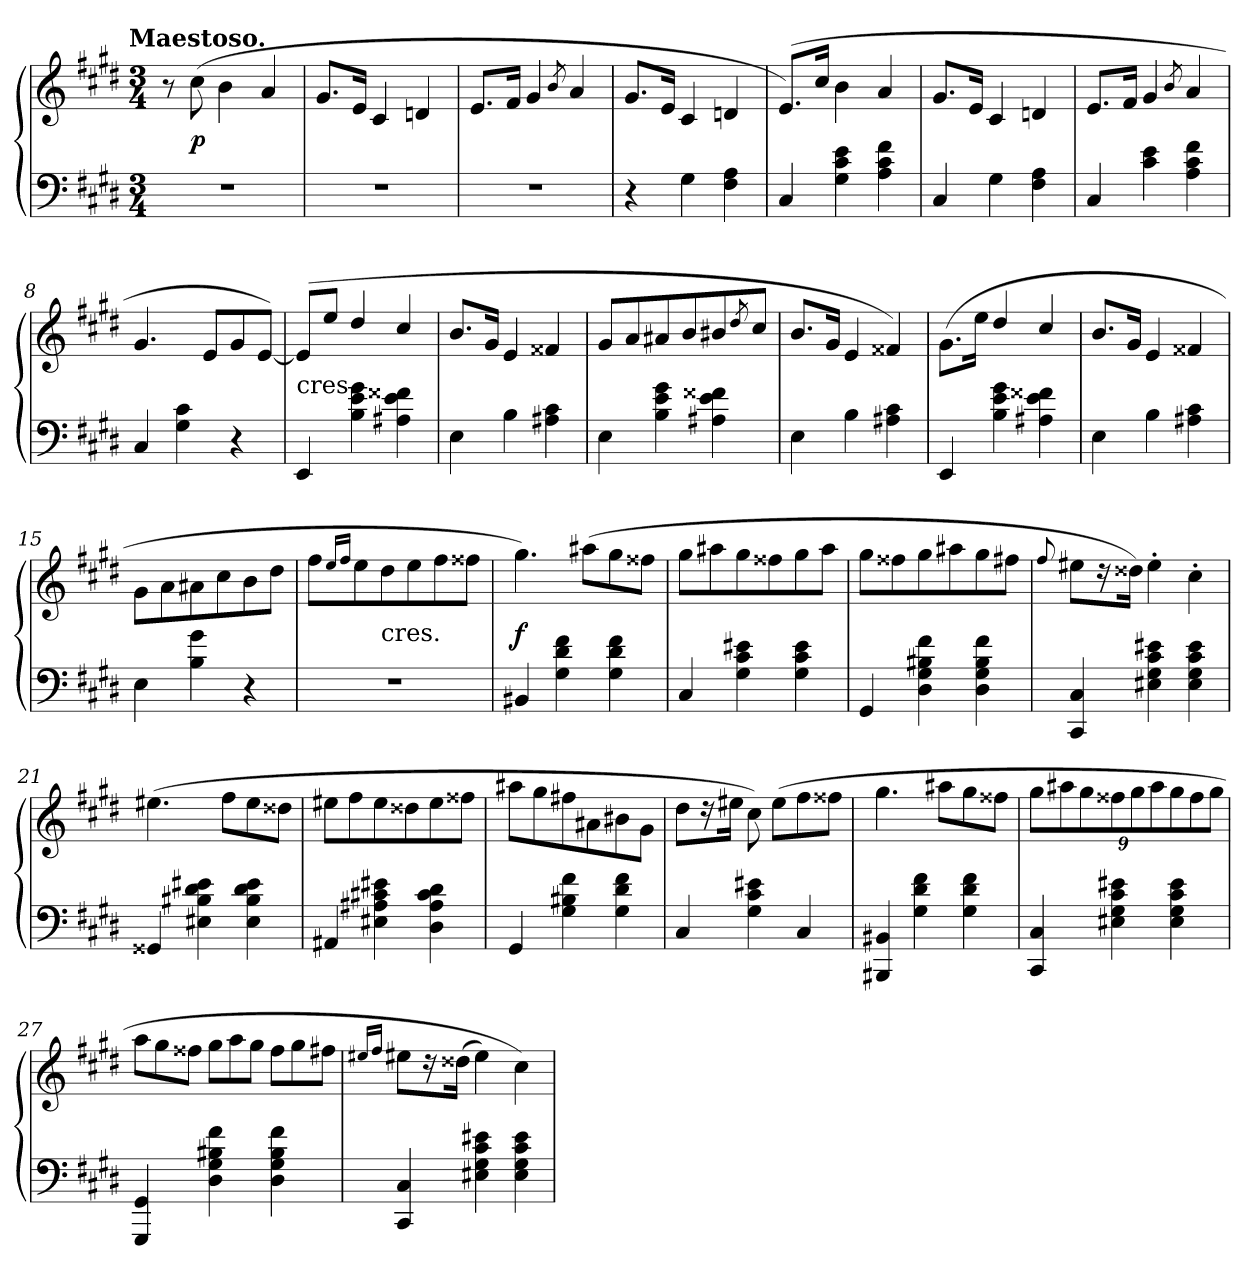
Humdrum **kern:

**kern	**kern	**dynam
*part1	*part1	*part1
*staff2	*staff1	*staff1/2
*clefF4	*clefG2	*
*k[f#c#g#d#]	*k[f#c#g#d#]	*
*c#:	*c#:	*
!!LO:TX:omd:t=Maestoso.
*M3/4	*M3/4	*
=1	=1	=1
2.r	8r	.
.	(>8cc#	p
.	4b	.
.	4a/	.
=2	=2	=2
2.r	8.g#L	.
.	16eJk	.
.	4c#	.
.	4dn	.
=3	=3	=3
2.r	8.eL	.
.	16f#Jk	.
.	4g#	.
.	8qb/	.
.	4a	.
=4	=4	=4
4r	8.g#L	.
.	16eJk	.
4G#	4c#	.
4A 4F#	4dn	.
=5	=5	=5
4C#/	(>8.eL)	.
.	16cc#Jk	.
4e 4c# 4G#	4b\	.
4f# 4c# 4A	4a	.
=6	=6	=6
4C#/	8.g#L	.
.	16eJk	.
4G#	4c#	.
4A 4F#	4dn	.
=7	=7	=7
4C#/	8.eL	.
.	16f#Jk	.
4e 4c#	4g#	.
.	8qb/	.
4f# 4c# 4A	4a	.
=8	=8	=8
4C#/	4.g#	.
4c# 4G#	.	.
.	8eL	.
4r	8g#	.
.	[8eJ)	.
=9	=9	=9
!	!LO:TX:c:t=cres.	!
4EE	(>8e/L]	.
.	8ee\J	.
4g#\ 4e\ 4B\	4dd#/	.
4f##X\ 4e\ 4A#X\	4cc#/	.
=10	=10	=10
4E	8.bL	.
.	16g#Jk	.
4B	4e	.
4c# 4A#X	4f##X	.
=11	=11	=11
4E	8g#L	.
.	8a	.
4g#\ 4e\ 4B\	8a#X/	.
.	8b/	.
4f##X\ 4e\ 4A#X\	8b#X/	.
.	8qdd#/	.
.	8cc#/J	.
=12	=12	=12
4E	8.bL	.
.	16g#Jk	.
4B	4e	.
4c# 4A#X	4f##X)	.
=13	=13	=13
4EE	(>8.g#\L	.
.	16eeJk	.
4g#\ 4e\ 4B\	4dd#/	.
4f##X\ 4e\ 4A#X\	4cc#/	.
=14	=14	=14
4E	8.bL	.
.	16g#Jk	.
4B	4e	.
4c# 4A#X	4f##X	.
=15	=15	=15
4E	8g#\L	.
.	8a	.
4g# 4B	8a#X	.
.	8cc#	.
4r	8b	.
.	8dd#J	.
=16	=16	=16
2.r	8ff#L	.
.	16qee/LL	.
.	16qff#/JJ	.
.	8ee	.
!	!LO:TX:c:t=cres.	!
.	8dd#	.
.	8ee	.
.	8ff#	.
.	8ff##XJ	.
=17	=17	=17
4BB#X	4.gg#)	f
4f# 4d# 4G#	.	.
.	(>8aa#XL	.
4f# 4d# 4G#	8gg#	.
.	8ff##XJ	.
=18	=18	=18
4C#	8gg#L	.
.	8aa#X	.
4e#X 4c# 4G#	8gg#	.
.	8ff##X	.
4e# 4c# 4G#	8gg#	.
.	8aa#J	.
=19	=19	=19
4GG#	8gg#L	.
.	8ff##X	.
4f# 4B#X 4G# 4D#	8gg#	.
.	8aa#X	.
4f# 4B# 4G# 4D#	8gg#	.
.	8ff#XJ	.
=20	=20	=20
.	8qqff#/	.
4C# 4CC#	8ee#XL	.
.	16r	.
.	16dd##XJk)	.
4e#X 4c# 4G# 4E#X	4ee#'	.
4e# 4c# 4G# 4E#	4cc#'	.
=21	=21	=21
4GG##X	(>4.ee#X	.
4e#X 4d# 4B#X 4E#X	.	.
.	8ff#L	.
4e# 4d# 4B# 4E#	8ee#	.
.	8dd##XJ	.
=22	=22	=22
4AA#X	8ee#XL	.
.	8ff#	.
4e#X 4c#X 4A#X 4E#X	8ee#	.
.	8dd##X	.
4d# 4c# 4A# 4D#	8ee#	.
.	8ff##XJ	.
=23	=23	=23
4GG#	8aa#XL	.
.	8gg#	.
4f# 4B#X 4G#	8ff#X	.
.	8a#X	.
4f# 4d# 4G#	8b#X	.
.	8g#J	.
=24	=24	=24
4C#	8dd#L	.
.	16r	.
.	16ee#XJk	.
4e#X 4c# 4G#	8cc#)	.
.	(>8ee#L	.
4C#	8ff#	.
.	8ff##XJ	.
=25	=25	=25
4BB#X 4BBB#X	4.gg#	.
4f# 4d# 4G#	.	.
.	8aa#XL	.
4f# 4d# 4G#	8gg#	.
.	8ff##XJ	.
=26	=26	=26
*	*Xbrackettup	*
4C# 4CC#	12gg#L	.
.	12aa#X	.
.	12gg#	.
4e#X 4c# 4G# 4E#X	12ff##X	.
.	12gg#	.
.	12aa#	.
4e# 4c# 4G# 4E#	12gg#	.
.	12ff##	.
.	12gg#J	.
=27	=27	=27
*	*Xtuplet	*
4GG# 4GGG#	12aaL	.
.	12gg#	.
.	12ff##XJ	.
4f# 4B#X 4G# 4D#	12gg#L	.
.	12aa	.
.	12gg#J	.
4f# 4B# 4G# 4D#	12ff##L	.
.	12gg#	.
.	12ff#XJ	.
=28	=28	=28
.	16qee#X/LL	.
.	16qff#/JJ	.
4C# 4CC#	8ee#L	.
.	16r	.
.	(>16dd##XJk	.
4e#X 4c# 4G# 4E#X	4ee#)	.
4e# 4c# 4G# 4E#	4cc#)	.
=	=	=
*-	*-	*-
